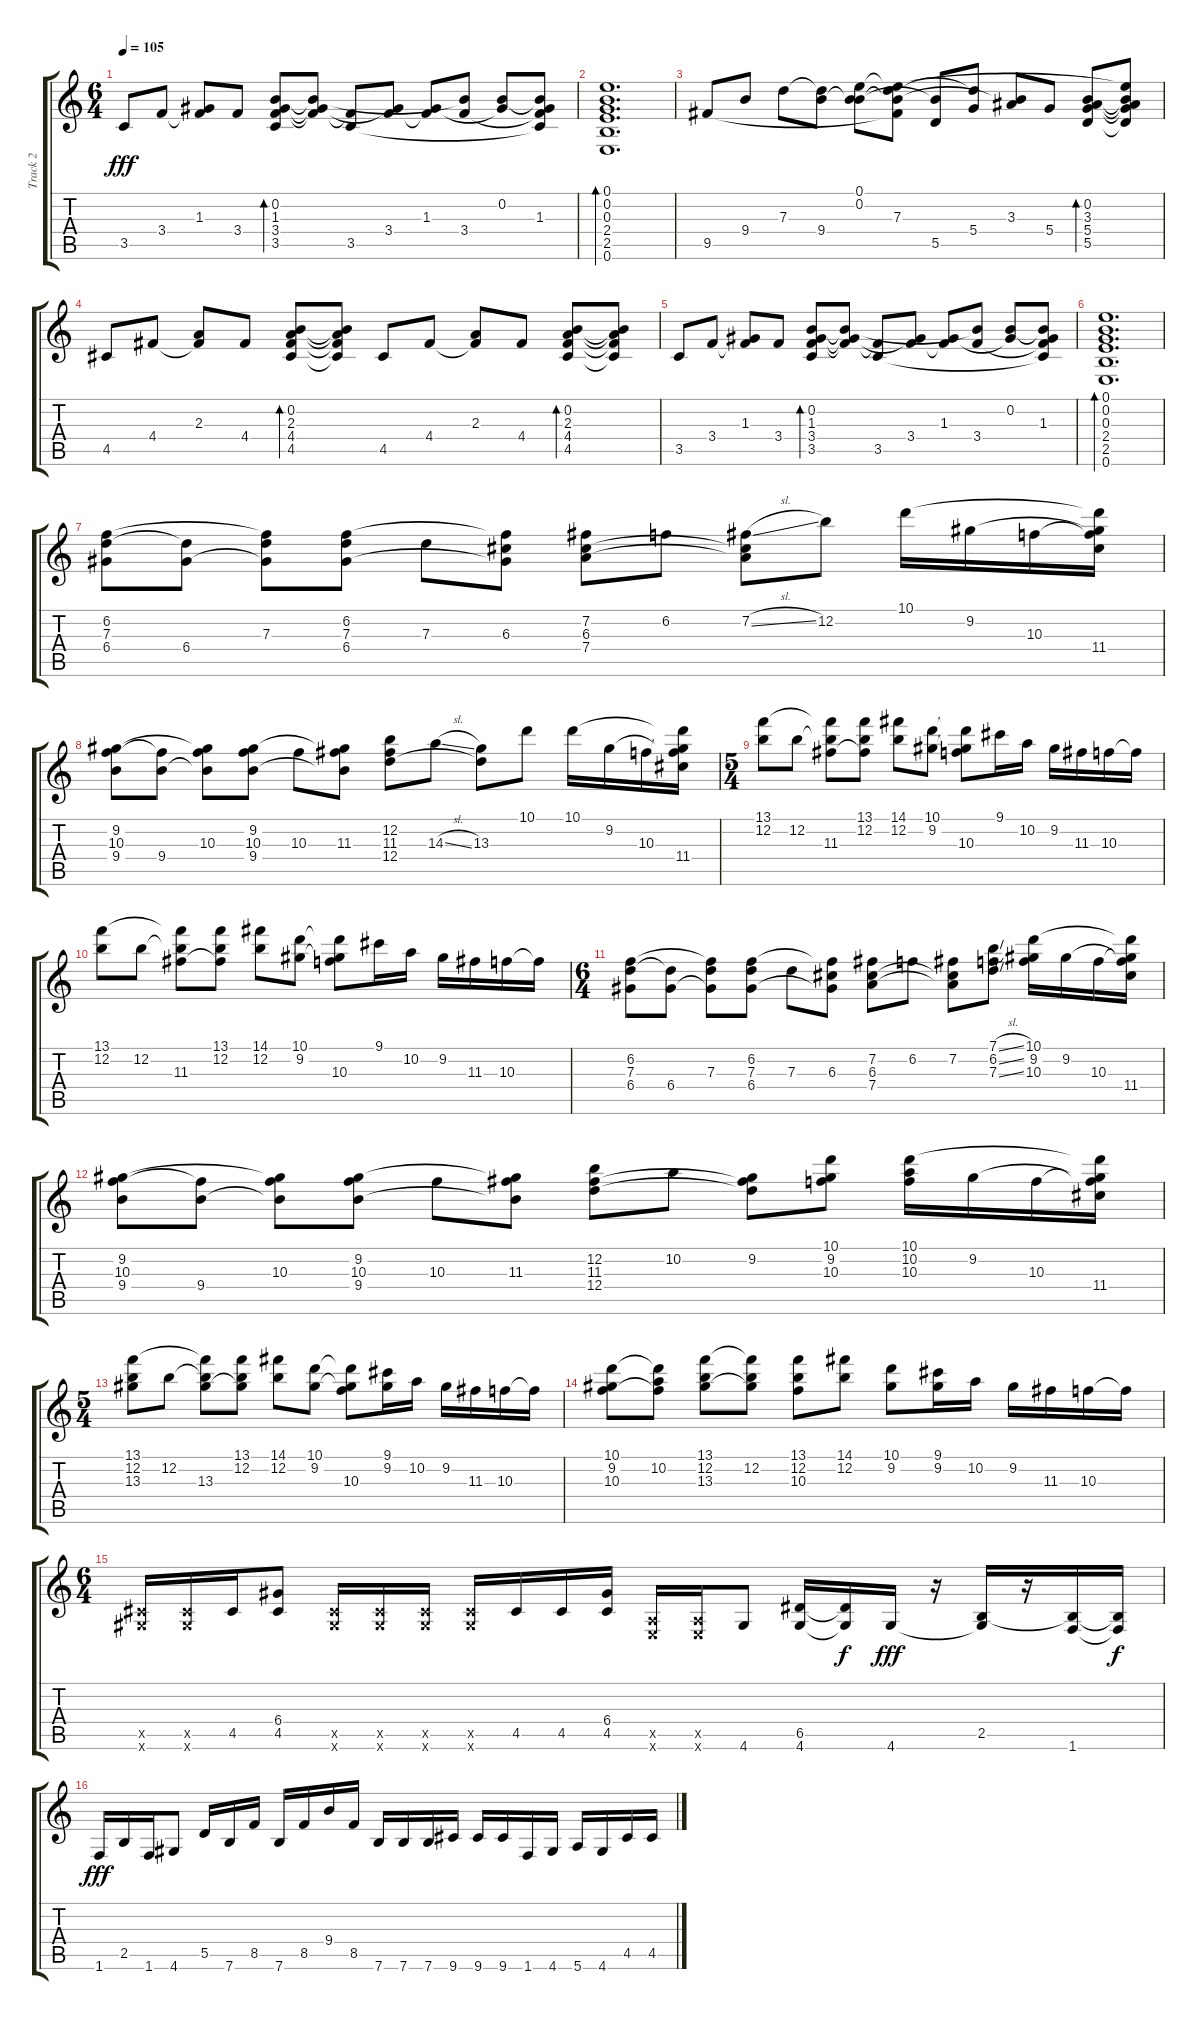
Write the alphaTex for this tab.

\track ("Track 2" "Track 2") {instrument acousticguitarsteel}
\staff {score tabs}
\tuning (E4 B3 G3 D3 A2 E2) {hide}
\ts (6 4)
\tempo 105
\clef g2
\ks c
3.5.8{dy fff} 3.4.8 (1.3 3.4{t}).8 3.4.8 (0.2 1.3 3.4 3.5).8{bd 480} (0.2{t} 1.3{t} 3.4{t}).8 (3.4{t} 3.5).8 (1.3{t} 3.4).8 (1.3 3.4{t}).8 (0.2{t} 3.4).8 (0.2 1.3{t}).8 (0.2{t} 1.3 3.4{t} 3.5{t}).8 |
(0.1 0.2 0.3 2.4 2.5 0.6).1{d bd 480} |
9.5.8 9.4.8 7.3.8 (7.3{t} 9.4).8 (0.1 0.2 9.4{t}).8 (0.1{t} 0.2{t} 7.3 9.5{t}).8 (9.4{t} 5.5).8 (7.3{t} 5.4).8 (0.2{t} 3.3).8 5.4.8 (0.2 3.3 5.4 5.5).8{bd 480} (0.1{t} 0.2{t} 3.3{t} 5.4{t} 5.5{t}).8 |
4.5.8 4.4.8 (2.3 4.4{t}).8 4.4.8 (0.2 2.3 4.4 4.5).8{bd 480} (0.2{t} 2.3{t} 4.4{t} 4.5{t}).8 4.5.8 4.4.8 (2.3 4.4{t}).8 4.4.8 (0.2 2.3 4.4 4.5).8{bd 480} (0.2{t} 2.3{t} 4.4{t} 4.5{t}).8 |
3.5.8 3.4.8 (1.3 3.4{t}).8 3.4.8 (0.2 1.3 3.4 3.5).8{bd 480} (0.2{t} 1.3{t} 3.4{t}).8 (3.4{t} 3.5).8 (1.3{t} 3.4).8 (1.3 3.4{t}).8 (0.2{t} 3.4).8 (0.2 1.3{t}).8 (0.2{t} 1.3 3.4{t} 3.5{t}).8 |
(0.1 0.2 0.3 2.4 2.5 0.6).1{d bd 480} |
(6.2 7.3 6.4).8 (7.3{t} 6.4).8 (6.2{t} 7.3 6.4{t}).8 (6.2 7.3 6.4).8 7.3.8 (6.2{t} 6.3 6.4{t}).8 (7.2 6.3 7.4).8 6.2.8 (7.2{sl} 6.3{t} 7.4{t}).8 12.2.8 10.1.16 9.2.16 10.3.16 (10.1{t} 9.2{t} 10.3{t} 11.4).16 |
(9.2 10.3 9.4).8 (10.3{t} 9.4).8 (9.2{t} 10.3 9.4{t}).8 (9.2 10.3 9.4).8 10.3.8 (9.2{t} 11.3 9.4{t}).8 (12.2 11.3 12.4).8 14.3{sl}.8 (13.3 12.4{t}).8 10.1.8 10.1.16 9.2.16 10.3.16 (10.1{t} 9.2{t} 10.3{t} 11.4).16 |
\ts (5 4)
(13.1 12.2).8 12.2.8 (13.1{t} 12.2{t} 11.3).8 (13.1 12.2 11.3{t}).8 (14.1 12.2).8 (10.1 9.2).8 (10.1{t} 9.2{t} 10.3).8 9.1.16 10.2.16 9.2.16 11.3.16 10.3.16 10.3{t}.16 |
(13.1 12.2).8 12.2.8 (13.1{t} 12.2{t} 11.3).8 (13.1 12.2 11.3{t}).8 (14.1 12.2).8 (10.1 9.2).8 (10.1{t} 9.2{t} 10.3).8 9.1.16 10.2.16 9.2.16 11.3.16 10.3.16 10.3{t}.16 |
\ts (6 4)
(6.2 7.3 6.4).8 (7.3{t} 6.4).8 (6.2{t} 7.3 6.4{t}).8 (6.2 7.3 6.4).8 7.3.8 (6.2{t} 6.3 6.4{t}).8 (7.2 6.3 7.4).8 6.2.8 (7.2 6.3{t} 7.4{t}).8 (7.1{sl} 6.2{sl} 7.3{sl}).8 (10.1 9.2 10.3).16 9.2.16 10.3.16 (10.1{t} 9.2{t} 10.3{t} 11.4).16 |
(9.2 10.3 9.4).8 (10.3{t} 9.4).8 (9.2{t} 10.3 9.4{t}).8 (9.2 10.3 9.4).8 10.3.8 (9.2{t} 11.3 9.4{t}).8 (12.2 11.3 12.4).8 10.2.8 (9.2 11.3{t} 12.4{t}).8 (10.1 9.2 10.3).8 (10.1 10.2 10.3).16 9.2.16 10.3.16 (10.1{t} 9.2{t} 10.3{t} 11.4).16 |
\ts (5 4)
(13.1 12.2 13.3).8 12.2.8 (13.1{t} 12.2{t} 13.3).8 (13.1 12.2 13.3{t}).8 (14.1 12.2).8 (10.1 9.2).8 (10.1{t} 9.2{t} 10.3).8 (9.1 9.2).16 10.2.16 9.2.16 11.3.16 10.3.16 10.3{t}.16 |
(10.1 9.2 10.3).8 (10.1{t} 10.2 10.3{t}).8 (13.1 12.2 13.3).8 (13.1{t} 12.2 13.3{t}).8 (13.1 12.2 10.3).8 (14.1 12.2).8 (10.1 9.2).8 (9.1 9.2).16 10.2.16 9.2.16 11.3.16 10.3.16 10.3{t}.16 |
\ts (6 4)
(4.5{x} 4.6{x}).16 (4.5{x} 4.6{x}).16 4.5.16 (6.4 4.5).8 (4.5{x} 4.6{x}).16 (4.5{x} 4.6{x}).16 (4.5{x} 4.6{x}).16 (4.5{x} 4.6{x}).16 4.5.16 4.5.16 (6.4 4.5).16 (0.5{x} 0.6{x}).16 (0.5{x} 0.6{x}).16 4.6.8 (6.5 4.6).16 (6.5{t} 4.6{t}).16{dy f} 4.6.16{dy fff} r.16 (2.5 4.6{t}).16 r.16 (2.5{t} 1.6).16 (2.5{t} 1.6{t}).16{dy f} |
1.6.16{dy fff} 2.5.16 1.6.16 4.6.8 5.5.16 7.6.16 8.5.16 7.6.16 8.5.16 9.4.16 8.5.16 7.6.16 7.6.16 7.6.16 9.6.16 9.6.16 9.6.16 1.6.16 4.6.16 5.6.16 4.6.16 4.5.16 4.5.16
